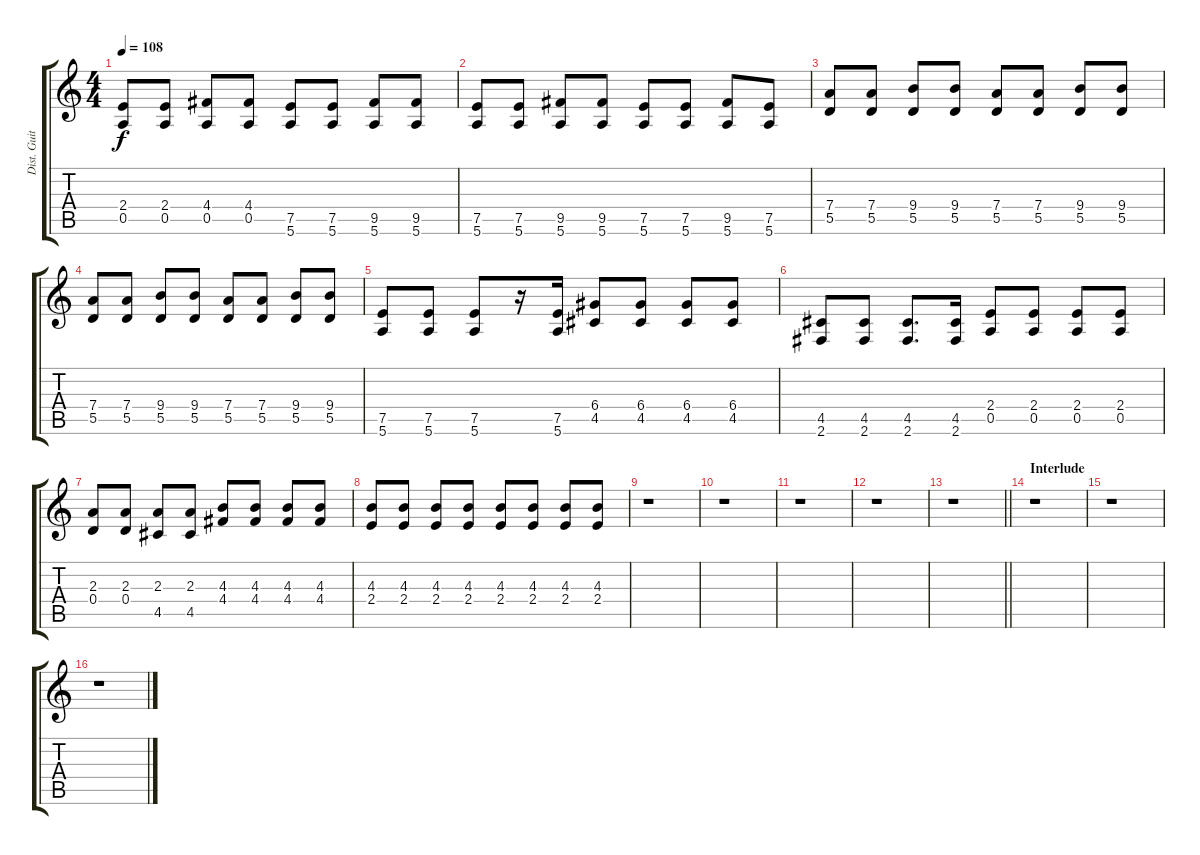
\track ("Dist. Guitar" "Dist. Guit") {instrument distortionguitar}
\staff {score tabs}
\tuning (E4 B3 G3 D3 A2 E2) {hide}
\ts (4 4)
\tempo 108
\clef g2
\ks c
(2.4 0.5).8{dy f} (2.4 0.5).8 (4.4 0.5).8 (4.4 0.5).8 (7.5 5.6).8 (7.5 5.6).8 (9.5 5.6).8 (9.5 5.6).8 |
(7.5 5.6).8 (7.5 5.6).8 (9.5 5.6).8 (9.5 5.6).8 (7.5 5.6).8 (7.5 5.6).8 (9.5 5.6).8 (7.5 5.6).8 |
(7.4 5.5).8 (7.4 5.5).8 (9.4 5.5).8 (9.4 5.5).8 (7.4 5.5).8 (7.4 5.5).8 (9.4 5.5).8 (9.4 5.5).8 |
(7.4 5.5).8 (7.4 5.5).8 (9.4 5.5).8 (9.4 5.5).8 (7.4 5.5).8 (7.4 5.5).8 (9.4 5.5).8 (9.4 5.5).8 |
(7.5 5.6).8 (7.5 5.6).8 (7.5 5.6).8 r.16 (7.5 5.6).16 (6.4 4.5).8 (6.4 4.5).8 (6.4 4.5).8 (6.4 4.5).8 |
(4.5 2.6).8 (4.5 2.6).8 (4.5 2.6).8{d} (4.5 2.6).16 (2.4 0.5).8 (2.4 0.5).8 (2.4 0.5).8 (2.4 0.5).8 |
(2.3 0.4).8 (2.3 0.4).8 (2.3 4.5).8 (2.3 4.5).8 (4.3 4.4).8 (4.3 4.4).8 (4.3 4.4).8 (4.3 4.4).8 |
(4.3 2.4).8 (4.3 2.4).8 (4.3 2.4).8 (4.3 2.4).8 (4.3 2.4).8 (4.3 2.4).8 (4.3 2.4).8 (4.3 2.4).8 |
r.1 |
r.1 |
r.1 |
r.1 |
\barLineRight lightlight
r.1 |
\section ("" "Interlude")
r.1 |
r.1 |
r.1
